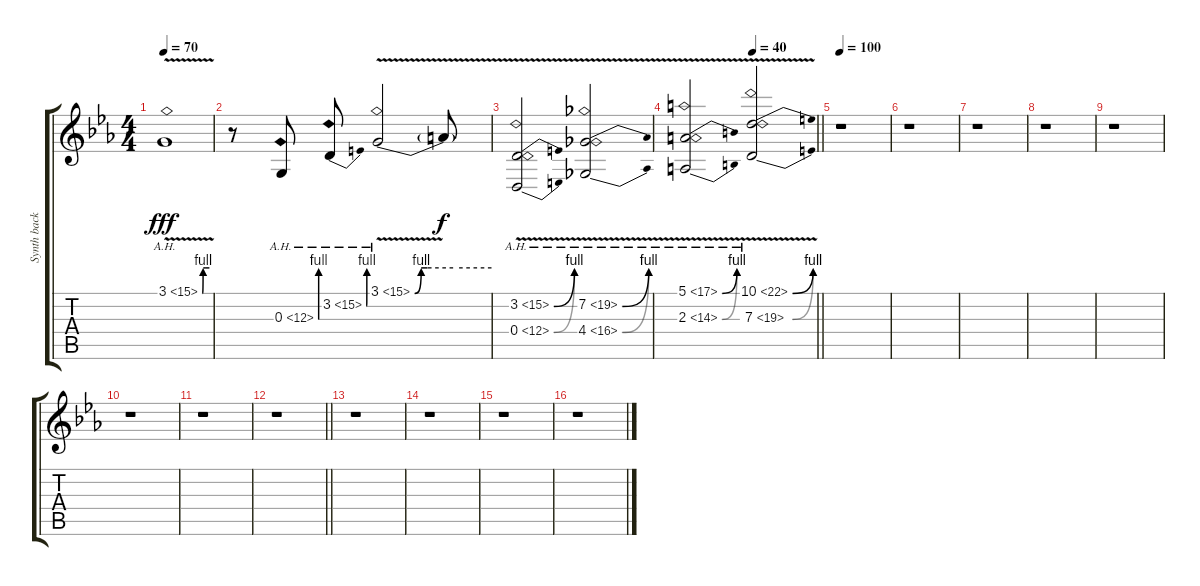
\track ("Synth backing track" "Synth back") {instrument lead2sawtooth}
\staff {score tabs}
\tuning (E4 B3 G3 D3 A2 E2) {hide}
\ts (4 4)
\tempo 70
\clef g2
\ks cminor
3.1{be (custom 0 0 5 4 10 4 30 4 60 4) ah 12 v}.1{dy fff} |
r.8 0.3{be (custom 0 0 5 4 10 4 30 4 60 4) ah 12}.8 3.2{be (bend 0 0 60 4) ah 12}.8 3.1{be (custom 0 0 5 4 10 4 30 4 60 4) ah 12 v}.2 3.1{t}.8{dy f} |
(3.2{be (bend 0 0 60 4) ah 12 v} 0.4{be (bend 0 0 60 4) ah 12 v}).2 (7.2{be (bend 0 0 60 4) ah 12 v} 4.4{be (bend 0 0 60 4) ah 12 v}).2 |
\tempo (40 0.5)
\barLineRight lightlight
(5.1{be (bend 0 0 60 4) ah 12 v} 2.3{be (bend 0 0 60 4) ah 12 v}).2 (10.1{be (bend 0 0 60 4) ah 12 v} 7.3{be (bend 0 0 60 4) ah 12 v}).2{volume 3} |
\tempo 100
r.1 |
r.1 |
r.1 |
r.1 |
r.1 |
r.1 |
r.1 |
\barLineRight lightlight
r.1 |
r.1 |
r.1 |
r.1 |
r.1
